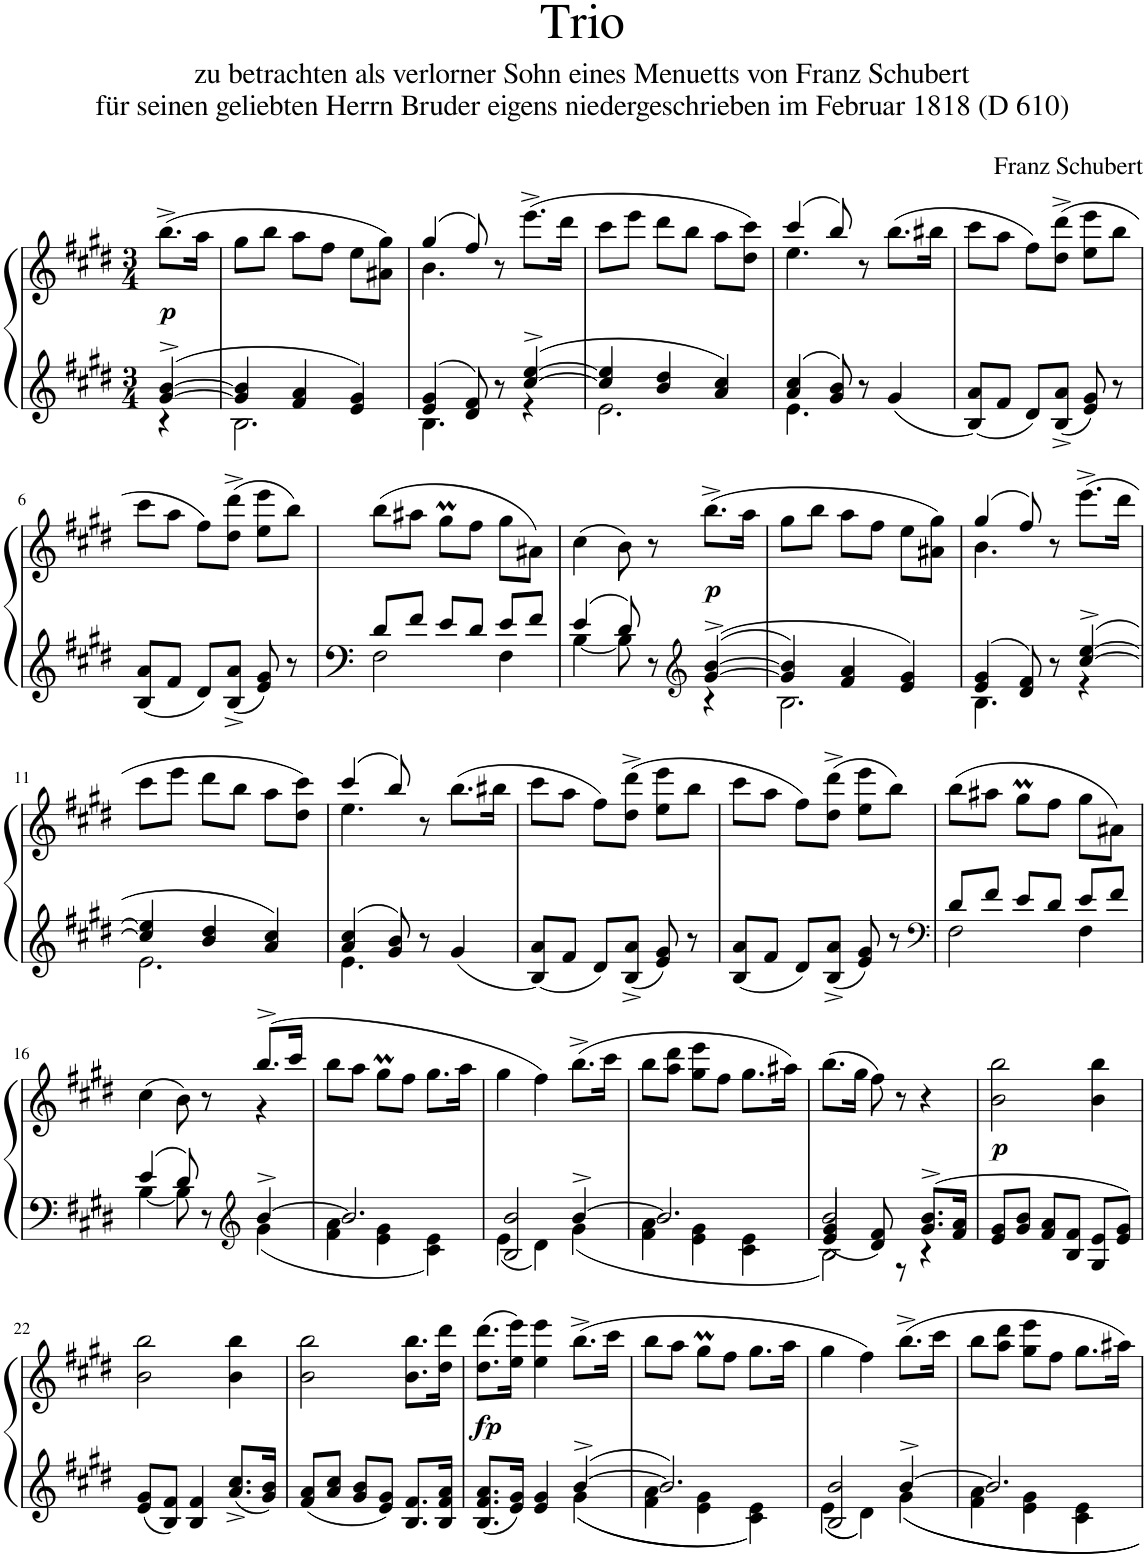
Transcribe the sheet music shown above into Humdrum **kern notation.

**kern	**kern	**dynam
*part1	*part1	*part1
*staff2	*staff1	*staff1/2
*I"Piano	*	*
*I'Pno.	*	*
*clefG2	*clefG2	*
*k[f#c#g#d#]	*k[f#c#g#d#]	*
*M3/4	*M3/4	*
=	=	=
*^	*	*
!	!	!	!LO:DY:b
[4g#/^ [4b/^	4r	(8.bb^\L	p
.	.	16aa\Jk	.
=1	=1	=1	=1
4g#/] 4b/]	2.B\	8gg#\L	.
.	.	8bb\J	.
4f#/ 4a/	.	8aa\L	.
.	.	8ff#\J	.
4e/ 4g#/	.	8ee\L	.
.	.	8a#X\ 8gg#\J)	.
=2	=2	=2	=2
*	*	*^	*
4e/ 4g#/	4.B\	(4gg#/	4.b\	.
8d#/ 8f#/	.	8ff#/)	.	.
8r	8ryy	8r	8ryy	.
[4cc#/^ [4ee/^	4r	(8.eee^\L	4ryy	.
.	.	16ddd#\Jk	.	.
*	*	*v	*v	*
=3	=3	=3	=3
4cc#/] 4ee/]	2.e\	8ccc#\L	.
.	.	8eee\J	.
4b/ 4dd#/	.	8ddd#\L	.
.	.	8bb\J	.
4a/ 4cc#/	.	8aa\L	.
.	.	8dd#\ 8ccc#\J)	.
=4	=4	=4	=4
*	*	*^	*
4a/ 4cc#/	4.e\	(4ccc#/	4.ee\	.
8g#/ 8b/	.	8bb/)	.	.
8r	4.ryy	8r	4.ryy	.
4g#/	.	(8.bb\L	.	.
.	.	16bb#X\Jk	.	.
*v	*v	*	*	*
*	*v	*v	*
=5	=5	=5
8B/ 8a/L	8ccc#\L	.
8f#/J	8aa\J	.
8d#/L	8ff#\L)	.
8B/^ 8a/^J	(8dd#\^ 8ddd#\^J	.
8e/ 8g#/	8ee\ 8eee\L	.
8r	8bb\J	.
!!LO:LB:g=z
=6	=6	=6
8B/ 8a/L	8ccc#\L	.
8f#/J	8aa\J	.
8d#/L	8ff#\L)	.
8B/^ 8a/^J	(8dd#\^ 8ddd#\^J	.
8e/ 8g#/	8ee\ 8eee\L	.
8r	8bb\J)	.
=7	=7	=7
*^	*	*
8d#/L	2F#\	(8bb\L	.
8f#/J	.	8aa#X\J	.
8e/L	.	8gg#m\L	.
8d#/J	.	8ff#\J	.
8e/L	4F#\	8gg#\L	.
8f#/J	.	8a#X\J)	.
=8	=8	=8	=8
4e/	[4B\	(4cc#\	.
8d#/	8B\]	8b\)	.
8r	8ryy	8r	.
*clefG2	*	*	*
!	!	!	!LO:DY:b
[4g#/^ [4b/^	4r	(8.bb^\L	p
.	.	16aa\Jk	.
=9	=9	=9	=9
4g#/] 4b/]	2.B\	8gg#\L	.
.	.	8bb\J	.
4f#/ 4a/	.	8aa\L	.
.	.	8ff#\J	.
4e/ 4g#/	.	8ee\L	.
.	.	8a#X\ 8gg#\J)	.
=10	=10	=10	=10
*	*	*^	*
4e/ 4g#/	4.B\	(4gg#/	4.b\	.
8d#/ 8f#/	.	8ff#/)	.	.
8r	8ryy	8r	8ryy	.
[4cc#/^ [4ee/^	4r	(8.eee^\L	4ryy	.
.	.	16ddd#\Jk	.	.
*	*	*v	*v	*
!!LO:LB:g=z
=11	=11	=11	=11
4cc#/] 4ee/]	2.e\	8ccc#\L	.
.	.	8eee\J	.
4b/ 4dd#/	.	8ddd#\L	.
.	.	8bb\J	.
4a/ 4cc#/	.	8aa\L	.
.	.	8dd#\ 8ccc#\J)	.
=12	=12	=12	=12
*	*	*^	*
4a/ 4cc#/	4.e\	(4ccc#/	4.ee\	.
8g#/ 8b/	.	8bb/)	.	.
8r	4.ryy	8r	4.ryy	.
4g#/	.	(8.bb\L	.	.
.	.	16bb#X\Jk	.	.
*v	*v	*	*	*
*	*v	*v	*
=13	=13	=13
8B/ 8a/L	8ccc#\L	.
8f#/J	8aa\J	.
8d#/L	8ff#\L)	.
8B/^ 8a/^J	(8dd#\^ 8ddd#\^J	.
8e/ 8g#/	8ee\ 8eee\L	.
8r	8bb\J	.
=14	=14	=14
8B/ 8a/L	8ccc#\L	.
8f#/J	8aa\J	.
8d#/L	8ff#\L)	.
8B/^ 8a/^J	(8dd#\^ 8ddd#\^J	.
8e/ 8g#/	8ee\ 8eee\L	.
8r	8bb\J)	.
=15	=15	=15
*clefF4	*	*
*^	*	*
8d#/L	2F#\	(8bb\L	.
8f#/J	.	8aa#X\J	.
8e/L	.	8gg#m\L	.
8d#/J	.	8ff#\J	.
8e/L	4F#\	8gg#\L	.
8f#/J	.	8a#X\J)	.
!!LO:LB:g=z
=16	=16	=16	=16
*	*	*^	*
4e/	[4B\	(4cc#\	2ryy	.
8d#/	8B\]	8b\)	.	.
8r	8ryy	8r	.	.
*clefG2	*	*	*	*
[4b^/	4g#\	(8.bb^/L	4r	.
.	.	16ccc#/Jk	.	.
*	*	*v	*v	*
=17	=17	=17	=17
2.b/]	4f#\ 4a\	8bb\L	.
.	.	8aa\J	.
.	4e\ 4g#\	8gg#m\L	.
.	.	8ff#\J	.
.	4c#\ 4e\	8.gg#\L	.
.	.	16aa\Jk	.
=18	=18	=18	=18
2B/ 2b/	4e\	4gg#\	.
.	4d#\	4ff#\)	.
[4b^/	4g#\	(8.bb^\L	.
.	.	16ccc#\Jk	.
=19	=19	=19	=19
2.b/]	4f#\ 4a\	8bb\L	.
.	.	8aa\ 8ddd#\J	.
.	4e\ 4g#\	8gg#\ 8eee\L	.
.	.	8ff#\J	.
.	4c#\ 4e\	8.gg#\L	.
.	.	16aa#X\Jk)	.
=20	=20	=20	=20
*	*^	*	*
2b/	2B\	4e/ 4g#/	(8.bb\L	.
.	.	.	16gg#\Jk	.
.	.	8d#/ 8f#/	8ff#\)	.
.	.	8r	8r	.
8.g#/^ 8.b/^L	4r	4ryy	4r	.
16f#/ 16a/Jk	.	.	.	.
*v	*v	*v	*	*
=21	=21	=21
!	!	!LO:DY:b
8e/ 8g#/L	2b\ 2bb\	p
8g#/ 8b/J	.	.
8f#/ 8a/L	.	.
8B/ 8f#/J	.	.
8G#/ 8e/L	4b\ 4bb\	.
8e/ 8g#/J	.	.
!!LO:LB:g=z
=22	=22	=22
8e/ 8g#/L	2b\ 2bb\	.
8B/ 8f#/J	.	.
4B/ 4f#/	.	.
8.a/^ 8.cc#/^L	4b\ 4bb\	.
16g#/ 16b/Jk	.	.
=23	=23	=23
8f#/ 8a/L	2b\ 2bb\	.
8a/ 8cc#/J	.	.
8g#/ 8b/L	.	.
8e/ 8g#/J	.	.
8.B/ 8.f#/L	8.b\ 8.bb\L	.
16B/ 16f#/ 16a/Jk	16dd#\ 16ddd#\Jk	.
=24	=24	=24
*^	*	*
!	!	!	!LO:DY:b
8.B/ 8.f#/ 8.a/L	2ryy	(8.dd#\ 8.ddd#\L	fp
16e/ 16g#/Jk	.	16ee\ 16eee\Jk)	.
4e/ 4g#/	.	4ee\ 4eee\	.
[4b^/	4g#\	(8.bb^\L	.
.	.	16ccc#\Jk	.
=25	=25	=25	=25
2.b/]	4f#\ 4a\	8bb\L	.
.	.	8aa\J	.
.	4e\ 4g#\	8gg#m\L	.
.	.	8ff#\J	.
.	4c#\ 4e\	8.gg#\L	.
.	.	16aa\Jk	.
=26	=26	=26	=26
2B/ 2b/	4e\	4gg#\	.
.	4d#\	4ff#\)	.
[4b^/	4g#\	(8.bb^\L	.
.	.	16ccc#\Jk	.
=27	=27	=27	=27
2.b/]	4f#\ 4a\	8bb\L	.
.	.	8aa\ 8ddd#\J	.
.	4e\ 4g#\	8gg#\ 8eee\L	.
.	.	8ff#\J	.
.	4c#\ 4e\	8.gg#\L	.
.	.	16aa#X\Jk)	.
*v	*v	*	*
=	=	=
*-	*-	*-
